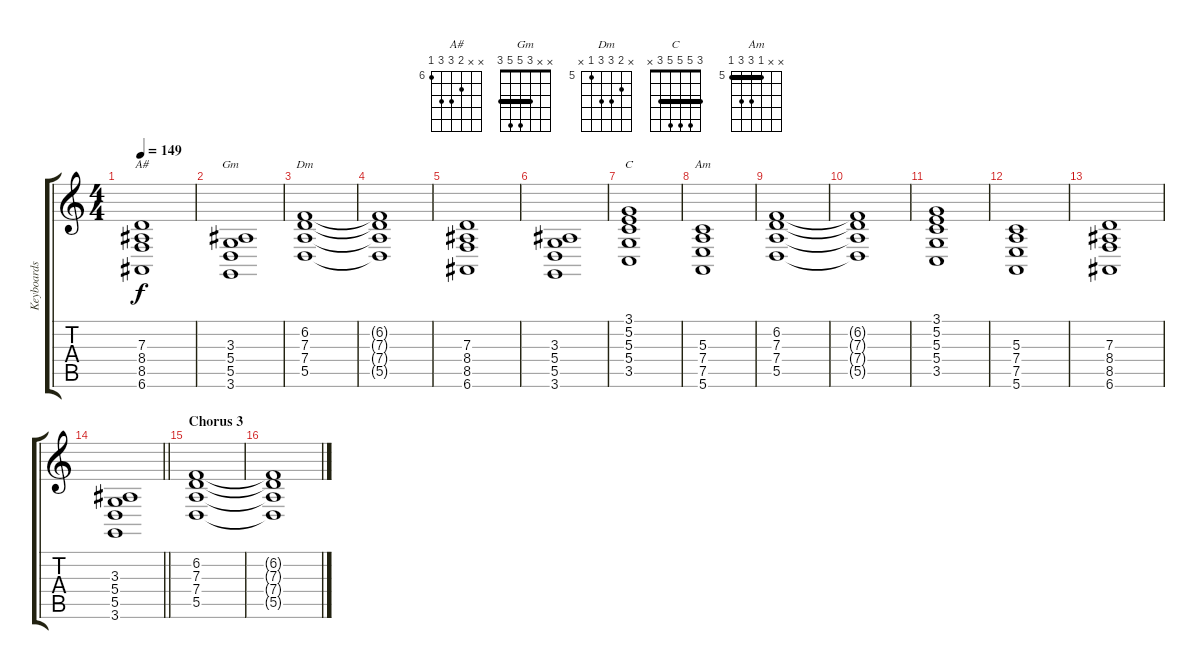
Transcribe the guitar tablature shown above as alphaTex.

\track ("Keyboards 1" "Keyboards ") {instrument percussiveorgan}
\staff {score tabs}
\tuning (E4 B3 G3 D3 A2 E2) {hide}
\chord ("A#" x x 7 8 8 6) {firstfret 6}
\chord ("Gm" x x 3 5 5 3) {barre 3}
\chord ("Dm" x 6 7 7 5 x) {firstfret 5}
\chord ("C" 3 5 5 5 3 x) {barre 3}
\chord ("Am" x x 5 7 7 5) {firstfret 5 barre 5}
\ts (4 4)
\tempo 149
\clef g2
\ks c
(7.3 8.4 8.5 6.6).1{ch "A#" dy f} |
(3.3 5.4 5.5 3.6).1{ch "Gm"} |
(6.2 7.3 7.4 5.5).1{ch "Dm"} |
(6.2{t} 7.3{t} 7.4{t} 5.5{t}).1 |
(7.3 8.4 8.5 6.6).1 |
(3.3 5.4 5.5 3.6).1 |
(3.1 5.2 5.3 5.4 3.5).1{ch "C"} |
(5.3 7.4 7.5 5.6).1{ch "Am"} |
(6.2 7.3 7.4 5.5).1 |
(6.2{t} 7.3{t} 7.4{t} 5.5{t}).1 |
(3.1 5.2 5.3 5.4 3.5).1 |
(5.3 7.4 7.5 5.6).1 |
(7.3 8.4 8.5 6.6).1 |
\barLineRight lightlight
(3.3 5.4 5.5 3.6).1 |
\section ("" "Chorus 3")
(6.2 7.3 7.4 5.5).1 |
(6.2{t} 7.3{t} 7.4{t} 5.5{t}).1
